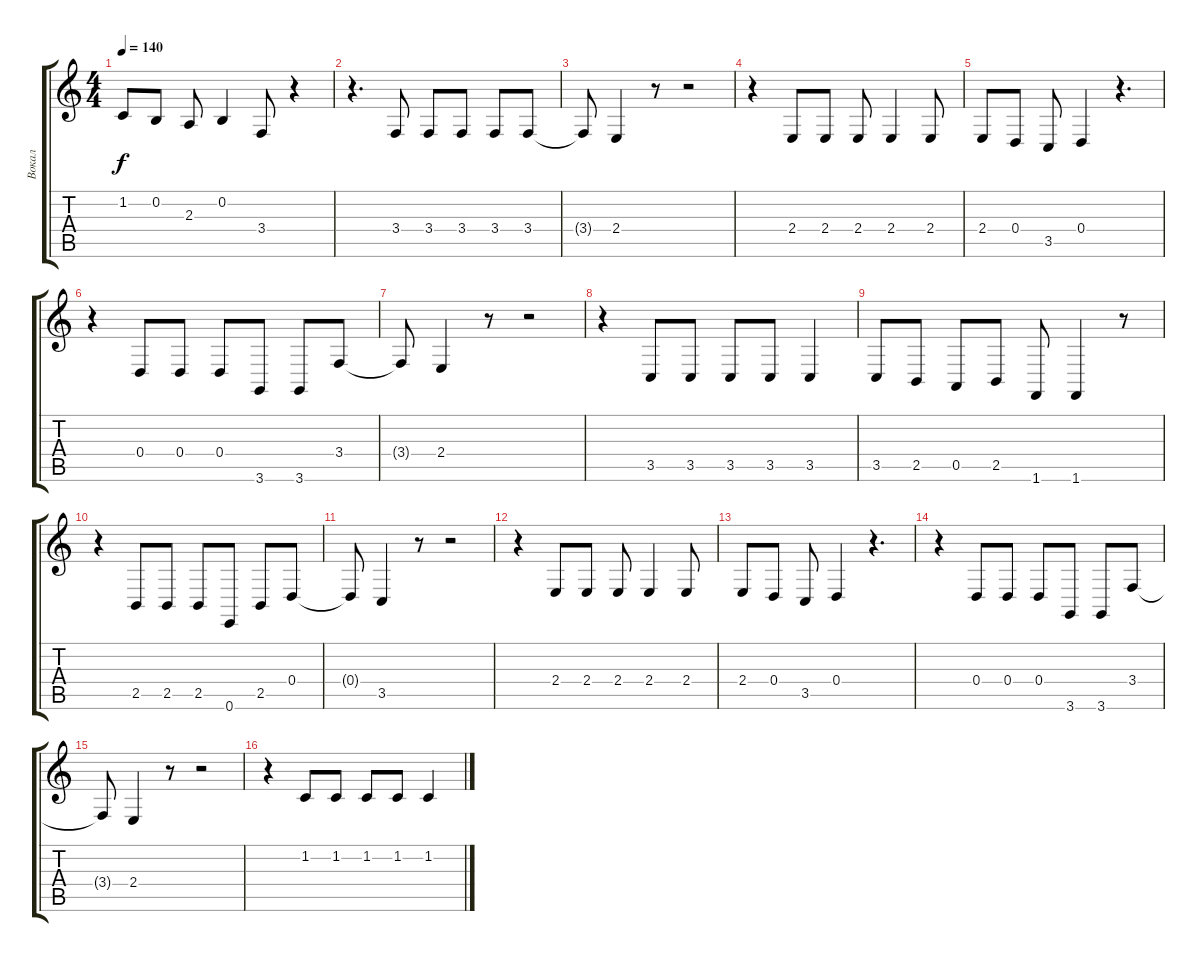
\track ("Вокал" "Вокал") {instrument oboe}
\staff {score tabs}
\tuning (E4 B3 G3 D3 A2 E2) {hide}
\ts (4 4)
\tempo 140
\clef g2
\ks c
1.2.8{dy f} 0.2.8 2.3.8 0.2.4 3.4.8 r.4 |
r.4{d} 3.4.8 3.4.8 3.4.8 3.4.8 3.4.8 |
3.4{t}.8 2.4.4 r.8 r.2 |
r.4 2.4.8 2.4.8 2.4.8 2.4.4 2.4.8 |
2.4.8 0.4.8 3.5.8 0.4.4 r.4{d} |
r.4 0.4.8 0.4.8 0.4.8 3.6.8 3.6.8 3.4.8 |
3.4{t}.8 2.4.4 r.8 r.2 |
r.4 3.5.8 3.5.8 3.5.8 3.5.8 3.5.4 |
3.5.8 2.5.8 0.5.8 2.5.8 1.6.8 1.6.4 r.8 |
r.4 2.5.8 2.5.8 2.5.8 0.6.8 2.5.8 0.4.8 |
0.4{t}.8 3.5.4 r.8 r.2 |
r.4 2.4.8 2.4.8 2.4.8 2.4.4 2.4.8 |
2.4.8 0.4.8 3.5.8 0.4.4 r.4{d} |
r.4 0.4.8 0.4.8 0.4.8 3.6.8 3.6.8 3.4.8 |
3.4{t}.8 2.4.4 r.8 r.2 |
r.4 1.2.8 1.2.8 1.2.8 1.2.8 1.2.4
